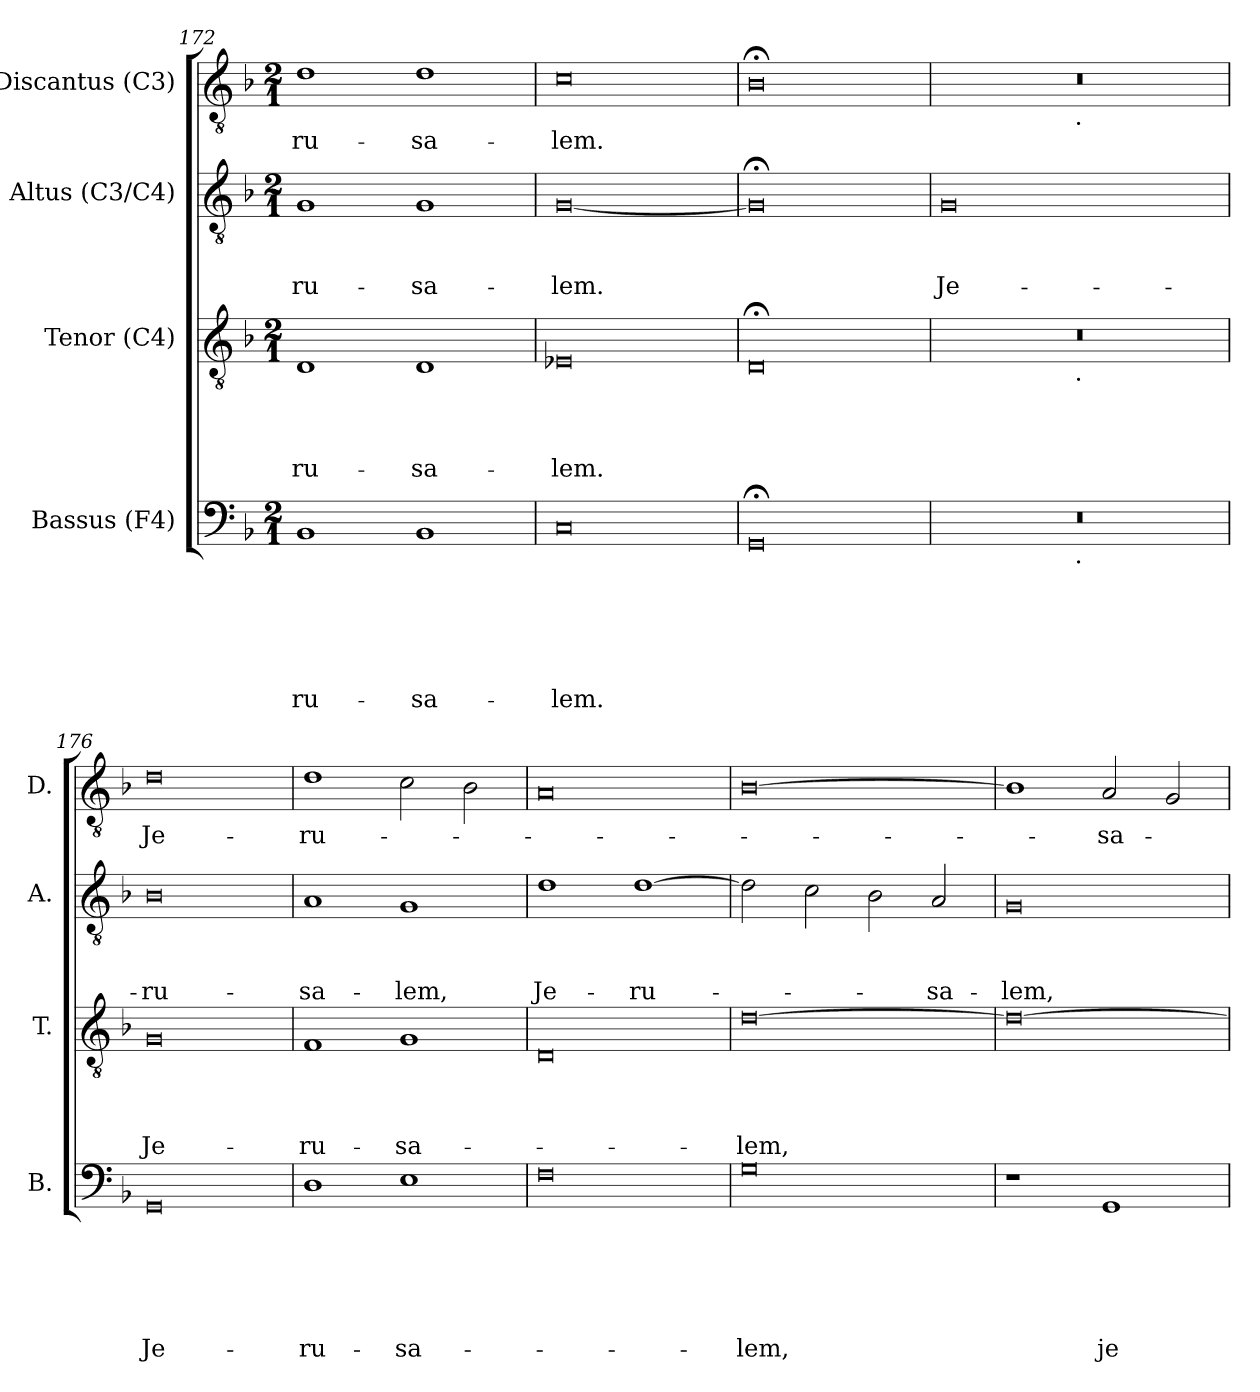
**kern	**text	**text	**text	**text	**text	**text	**kern	**text	**text	**text	**text	**kern	**text	**text	**text	**kern	**text
*part4	*part4	*part4	*part4	*part4	*part4	*part4	*part3	*part3	*part3	*part3	*part3	*part2	*part2	*part2	*part2	*part1	*part1
*staff4	*staff4	*staff4	*staff4	*staff4	*staff4	*staff4	*staff3	*staff3	*staff3	*staff3	*staff3	*staff2	*staff2	*staff2	*staff2	*staff1	*staff1
*I"Bassus (F4)	*	*	*	*	*	*	*I"Tenor (C4)	*	*	*	*	*I"Altus (C3/C4)	*	*	*	*I"Discantus (C3)	*
*I'B.	*	*	*	*	*	*	*I'T.	*	*	*	*	*I'A.	*	*	*	*I'D.	*
*clefF4	*	*	*	*	*	*	*clefGv2	*	*	*	*	*clefGv2	*	*	*	*clefGv2	*
*k[b-]	*	*	*	*	*	*	*k[b-]	*	*	*	*	*k[b-]	*	*	*	*k[b-]	*
*F:	*	*	*	*	*	*	*F:	*	*	*	*	*F:	*	*	*	*F:	*
*M2/1	*	*	*	*	*	*	*M2/1	*	*	*	*	*M2/1	*	*	*	*M2/1	*
=172	=172	=172	=172	=172	=172	=172	=172	=172	=172	=172	=172	=172	=172	=172	=172	=172	=172
!	!	!	!	!	!	!LO:LY:b	!	!	!	!	!LO:LY:b	!	!	!	!LO:LY:b	!	!LO:LY:b
1BB-	.	.	.	.	.	-ru-	1D	.	.	.	-ru-	1G	.	.	-ru-	1d	-ru-
!	!	!	!	!	!	!LO:LY:b	!	!	!	!	!LO:LY:b	!	!	!	!LO:LY:b	!	!LO:LY:b
1BB-	.	.	.	.	.	-sa-	1D	.	.	.	-sa-	1G	.	.	-sa-	1d	-sa-
=173	=173	=173	=173	=173	=173	=173	=173	=173	=173	=173	=173	=173	=173	=173	=173	=173	=173
!	!	!	!	!	!	!LO:LY:b	!	!	!	!	!LO:LY:b	!	!	!	!LO:LY:b	!	!LO:LY:b
0C	.	.	.	.	.	-lem.	0E-X	.	.	.	-lem.	[<0G	.	.	-lem.	0c	-lem.
=174	=174	=174	=174	=174	=174	=174	=174	=174	=174	=174	=174	=174	=174	=174	=174	=174	=174
0GG;	.	.	.	.	.	.	0D;	.	.	.	.	0G;]	.	.	.	0B-;<	.
!!LO:PB:g=z
=175	=175	=175	=175	=175	=175	=175	=175	=175	=175	=175	=175	=175	=175	=175	=175	=175	=175
!	!	!	!	!	!	!	!	!	!	!	!	!	!	!	!LO:LY:b:rj	!	!
*^	*	*	*	*	*	*	*^	*	*	*	*	*	*	*	*	*^	*
0r	1ryy	.	.	.	.	.	.	0r	1ryy	.	.	.	.	0G	.	.	Je-	0r	1ryy	.
.	32ryy	.	.	.	.	.	.	.	32ryy	.	.	.	.	.	.	.	.	.	32ryy	.
!	!	!	!	!	!	!	!	!	!	!	!	!	!	!	!	!	!	!	!LO:TX:b:t=.	!
!	!	!	!	!	!	!	!	!	!LO:TX:b:t=.	!	!	!	!	!	!	!	!	!	!	!
!	!LO:TX:b:t=.	!	!	!	!	!	!	!	!	!	!	!	!	!	!	!	!	!	!	!
.	2ryy	.	.	.	.	.	.	.	2ryy	.	.	.	.	.	.	.	.	.	2ryy	.
.	4...ryy	.	.	.	.	.	.	.	4...ryy	.	.	.	.	.	.	.	.	.	4...ryy	.
=176	=176	=176	=176	=176	=176	=176	=176	=176	=176	=176	=176	=176	=176	=176	=176	=176	=176	=176	=176	=176
!	!	!	!	!	!	!	!LO:LY:b:rj	!	!	!	!	!	!LO:LY:b:rj	!	!	!	!LO:LY:b:rj	!	!	!LO:LY:b:rj
*v	*v	*	*	*	*	*	*	*	*	*	*	*	*	*	*	*	*	*v	*v	*
*	*	*	*	*	*	*	*v	*v	*	*	*	*	*	*	*	*	*	*
0GG	.	.	.	.	.	Je-	0G	.	.	.	Je-	0B-	.	.	-ru-	0d	Je-
=177	=177	=177	=177	=177	=177	=177	=177	=177	=177	=177	=177	=177	=177	=177	=177	=177	=177
!	!	!	!	!	!	!LO:LY:b	!	!	!	!	!LO:LY:b	!	!	!	!LO:LY:b	!	!LO:LY:b
1D	.	.	.	.	.	-ru-	1F	.	.	.	-ru-	1A	.	.	-sa-	1d	-ru-
!	!	!	!	!	!	!LO:LY:b	!	!	!	!	!LO:LY:b	!	!	!	!LO:LY:b	!	!
1E	.	.	.	.	.	-sa-	1G	.	.	.	-sa-	1G	.	.	-lem,	2c\	.
.	.	.	.	.	.	.	.	.	.	.	.	.	.	.	.	2B-\	.
=178	=178	=178	=178	=178	=178	=178	=178	=178	=178	=178	=178	=178	=178	=178	=178	=178	=178
!	!	!	!	!	!	!	!	!	!	!	!	!	!	!	!LO:LY:b	!	!
0F	.	.	.	.	.	.	0D	.	.	.	.	1d	.	.	Je-	0A	.
!	!	!	!	!	!	!	!	!	!	!	!	!	!	!	!LO:LY:b	!	!
.	.	.	.	.	.	.	.	.	.	.	.	[>1d	.	.	-ru-	.	.
=179	=179	=179	=179	=179	=179	=179	=179	=179	=179	=179	=179	=179	=179	=179	=179	=179	=179
!	!	!	!	!	!	!LO:LY:b	!	!	!	!	!LO:LY:b	!	!	!	!	!	!
0G	.	.	.	.	.	-lem,	[>0d	.	.	.	-lem,	2d\]	.	.	.	[>0B-	.
.	.	.	.	.	.	.	.	.	.	.	.	2c\	.	.	.	.	.
.	.	.	.	.	.	.	.	.	.	.	.	2B-\	.	.	.	.	.
!	!	!	!	!	!	!	!	!	!	!	!	!	!	!	!LO:LY:b	!	!
.	.	.	.	.	.	.	.	.	.	.	.	2A/	.	.	-sa-	.	.
=180	=180	=180	=180	=180	=180	=180	=180	=180	=180	=180	=180	=180	=180	=180	=180	=180	=180
!	!	!	!	!	!	!	!	!	!	!	!	!	!	!	!LO:LY:b	!	!
1r	.	.	.	.	.	.	0d_	.	.	.	.	0G	.	.	-lem,	1B-]	.
!	!	!	!	!	!	!LO:LY:b	!	!	!	!	!	!	!	!	!	!	!LO:LY:b
1GG	.	.	.	.	.	je-	.	.	.	.	.	.	.	.	.	2A/	-sa-
.	.	.	.	.	.	.	.	.	.	.	.	.	.	.	.	2G/	.
=	=	=	=	=	=	=	=	=	=	=	=	=	=	=	=	=	=
*-	*-	*-	*-	*-	*-	*-	*-	*-	*-	*-	*-	*-	*-	*-	*-	*-	*-
